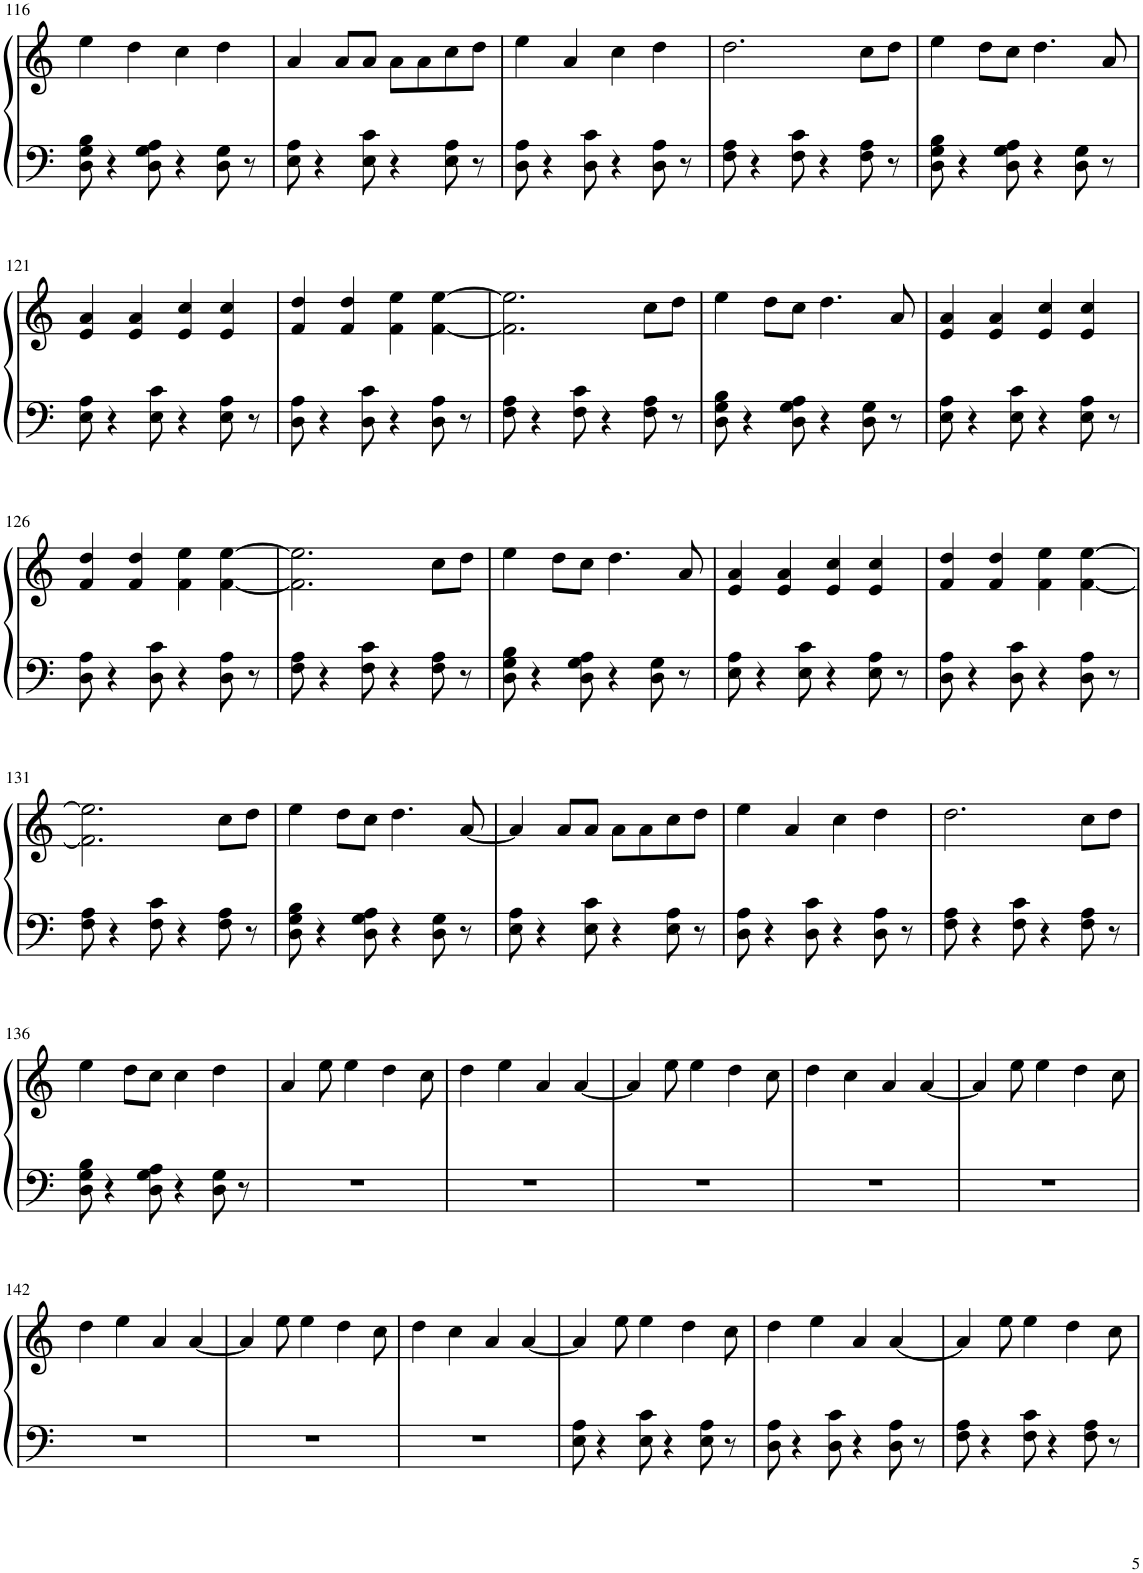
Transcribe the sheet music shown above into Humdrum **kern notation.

**kern	**kern
*part1	*part1
*staff2	*staff1
*I"Piano	*
*I'Pno.	*
!!LO:PB:g=z
*clefF4	*clefG2
*k[]	*k[]
*M4/4	*M4/4
=116	=116
8D\ 8G\ 8B\	4ee\
4r	.
.	4dd\
8D\ 8G\ 8A\	.
4r	4cc\
8D\ 8G\	4dd\
8r	.
=117	=117
8E\ 8A\	4a/
4r	.
.	8a/L
8E\ 8c\	8a/J
4r	8a\L
.	8a\
8E\ 8A\	8cc\
8r	8dd\J
=118	=118
8D\ 8A\	4ee\
4r	.
.	4a/
8D\ 8c\	.
4r	4cc\
8D\ 8A\	4dd\
8r	.
=119	=119
8F\ 8A\	2.dd\
4r	.
8F\ 8c\	.
4r	.
8F\ 8A\	8cc\L
8r	8dd\J
=120	=120
8D\ 8G\ 8B\	4ee\
4r	.
.	8dd\L
8D\ 8G\ 8A\	8cc\J
4r	4.dd\
8D\ 8G\	.
8r	8a/
!!LO:LB:g=z
=121	=121
8E\ 8A\	4e/ 4a/
4r	.
.	4e/ 4a/
8E\ 8c\	.
4r	4e/ 4cc/
8E\ 8A\	4e/ 4cc/
8r	.
=122	=122
8D\ 8A\	4f/ 4dd/
4r	.
.	4f/ 4dd/
8D\ 8c\	.
4r	4f\ 4ee\
8D\ 8A\	[4f\ [4ee\
8r	.
=123	=123
8F\ 8A\	2.f\] 2.ee\]
4r	.
8F\ 8c\	.
4r	.
8F\ 8A\	8cc\L
8r	8dd\J
=124	=124
8D\ 8G\ 8B\	4ee\
4r	.
.	8dd\L
8D\ 8G\ 8A\	8cc\J
4r	4.dd\
8D\ 8G\	.
8r	8a/
=125	=125
8E\ 8A\	4e/ 4a/
4r	.
.	4e/ 4a/
8E\ 8c\	.
4r	4e/ 4cc/
8E\ 8A\	4e/ 4cc/
8r	.
!!LO:LB:g=z
=126	=126
8D\ 8A\	4f/ 4dd/
4r	.
.	4f/ 4dd/
8D\ 8c\	.
4r	4f\ 4ee\
8D\ 8A\	[4f\ [4ee\
8r	.
=127	=127
8F\ 8A\	2.f\] 2.ee\]
4r	.
8F\ 8c\	.
4r	.
8F\ 8A\	8cc\L
8r	8dd\J
=128	=128
8D\ 8G\ 8B\	4ee\
4r	.
.	8dd\L
8D\ 8G\ 8A\	8cc\J
4r	4.dd\
8D\ 8G\	.
8r	8a/
=129	=129
8E\ 8A\	4e/ 4a/
4r	.
.	4e/ 4a/
8E\ 8c\	.
4r	4e/ 4cc/
8E\ 8A\	4e/ 4cc/
8r	.
=130	=130
8D\ 8A\	4f/ 4dd/
4r	.
.	4f/ 4dd/
8D\ 8c\	.
4r	4f\ 4ee\
8D\ 8A\	[4f\ [4ee\
8r	.
!!LO:LB:g=z
=131	=131
8F\ 8A\	2.f\] 2.ee\]
4r	.
8F\ 8c\	.
4r	.
8F\ 8A\	8cc\L
8r	8dd\J
=132	=132
8D\ 8G\ 8B\	4ee\
4r	.
.	8dd\L
8D\ 8G\ 8A\	8cc\J
4r	4.dd\
8D\ 8G\	.
8r	[8a/
=133	=133
8E\ 8A\	4a/]
4r	.
.	8a/L
8E\ 8c\	8a/J
4r	8a\L
.	8a\
8E\ 8A\	8cc\
8r	8dd\J
=134	=134
8D\ 8A\	4ee\
4r	.
.	4a/
8D\ 8c\	.
4r	4cc\
8D\ 8A\	4dd\
8r	.
=135	=135
8F\ 8A\	2.dd\
4r	.
8F\ 8c\	.
4r	.
8F\ 8A\	8cc\L
8r	8dd\J
!!LO:LB:g=z
=136	=136
8D\ 8G\ 8B\	4ee\
4r	.
.	8dd\L
8D\ 8G\ 8A\	8cc\J
4r	4cc\
8D\ 8G\	4dd\
8r	.
=137	=137
1r	4a/
.	8ee\
.	4ee\
.	4dd\
.	8cc\
=138	=138
1r	4dd\
.	4ee\
.	4a/
.	[4a/
=139	=139
1r	4a/]
.	8ee\
.	4ee\
.	4dd\
.	8cc\
=140	=140
1r	4dd\
.	4cc\
.	4a/
.	[4a/
=141	=141
1r	4a/]
.	8ee\
.	4ee\
.	4dd\
.	8cc\
!!LO:LB:g=z
=142	=142
1r	4dd\
.	4ee\
.	4a/
.	[4a/
=143	=143
1r	4a/]
.	8ee\
.	4ee\
.	4dd\
.	8cc\
=144	=144
1r	4dd\
.	4cc\
.	4a/
.	[4a/
=145	=145
8E\ 8A\	4a/]
4r	.
.	8ee\
8E\ 8c\	4ee\
4r	.
.	4dd\
8E\ 8A\	.
8r	8cc\
=146	=146
8D\ 8A\	4dd\
4r	.
.	4ee\
8D\ 8c\	.
4r	4a/
8D\ 8A\	[4a/
8r	.
=147	=147
8F\ 8A\	4a/]
4r	.
.	8ee\
8F\ 8c\	4ee\
4r	.
.	4dd\
8F\ 8A\	.
8r	8cc\
=	=
*-	*-
